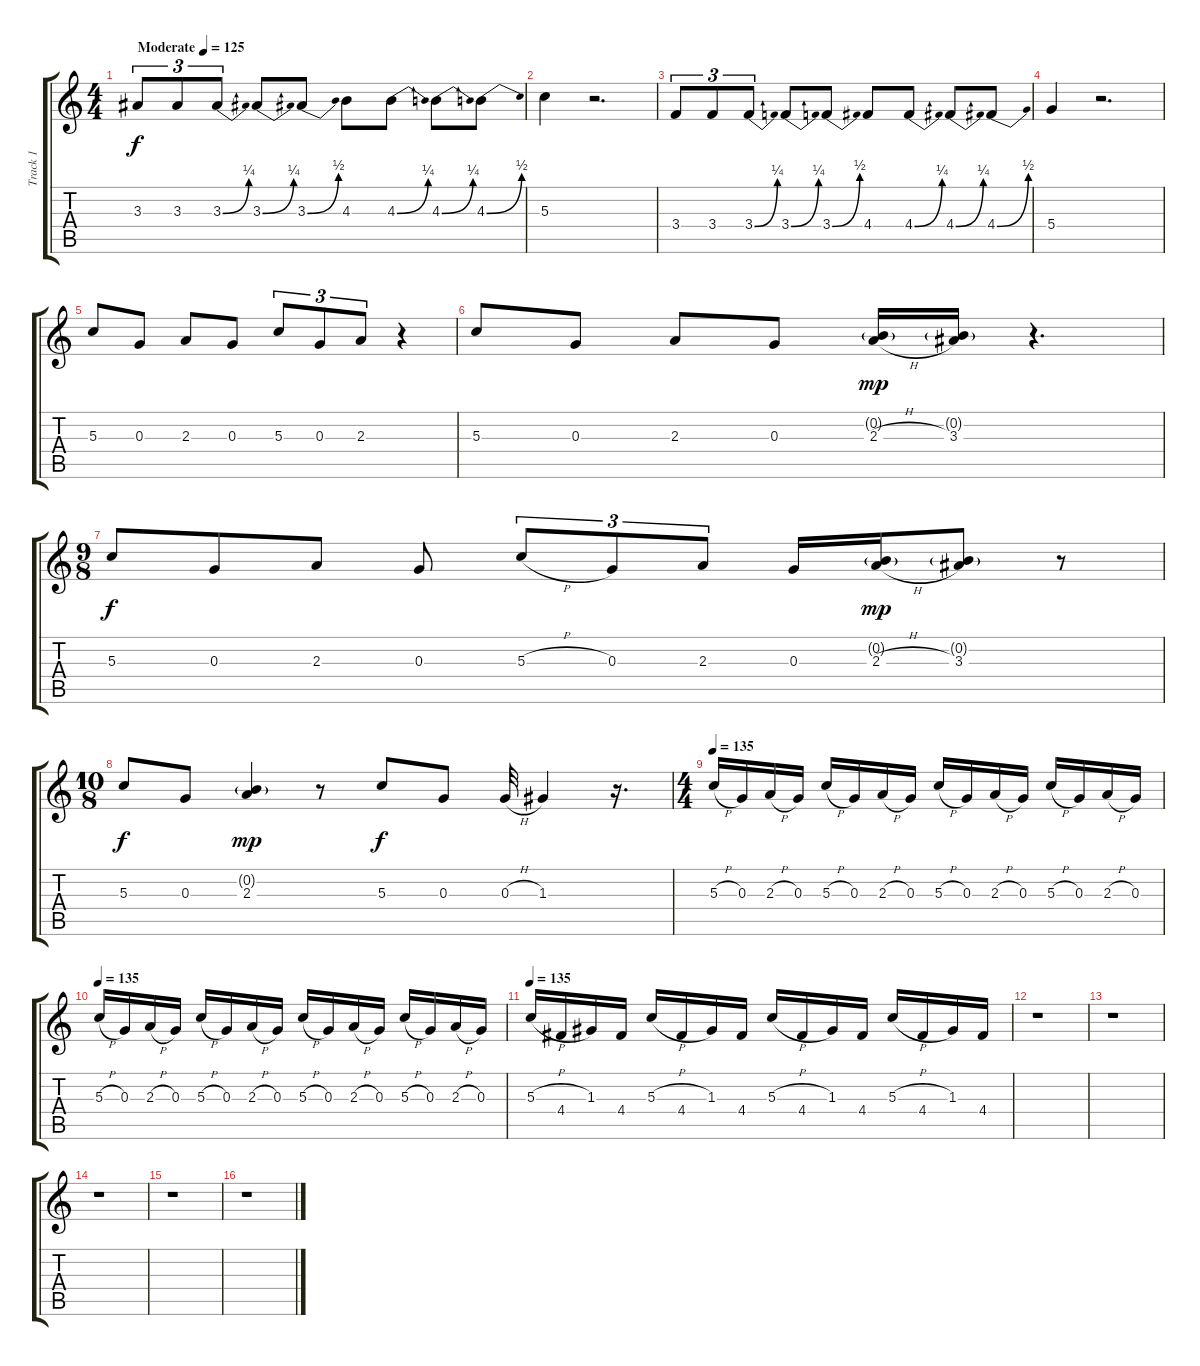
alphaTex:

\track ("Track 1" "Track 1") {instrument banjo}
\staff {score tabs}
\tuning (E4 B3 G3 D3 A2 E2) {hide}
\displaytranspose 12
\ts (4 4)
\tempo (125 "Moderate")
\clef g2
\ks c
3.3.8{tu (3 2) dy f instrument banjo} 3.3.8{tu (3 2)} 3.3{be (bend 0 0 60 1)}.8{tu (3 2)} 3.3{be (bend 0 0 60 1)}.8 3.3{be (bend 0 0 60 2)}.8 4.3.8 4.3{be (bend 0 0 60 1)}.8 4.3{be (bend 0 0 60 1)}.8 4.3{be (bend 0 0 60 2)}.8 |
5.3.4 r.2{d} |
3.4.8{tu (3 2)} 3.4.8{tu (3 2)} 3.4{be (bend 0 0 60 1)}.8{tu (3 2)} 3.4{be (bend 0 0 60 1)}.8 3.4{be (bend 0 0 60 2)}.8 4.4.8 4.4{be (bend 0 0 60 1)}.8 4.4{be (bend 0 0 60 1)}.8 4.4{be (bend 0 0 60 2)}.8 |
5.4.4 r.2{d} |
5.3.8 0.3.8 2.3.8 0.3.8 5.3.8{tu (3 2)} 0.3.8{tu (3 2)} 2.3.8{tu (3 2)} r.4 |
5.3.8 0.3.8 2.3.8 0.3.8 (0.2{g} 2.3{h}).16{dy mp} (0.2{g} 3.3).16 r.4{d} |
\ts (9 8)
5.3.8{dy f} 0.3.8 2.3.8 0.3.8 5.3{h}.8{tu (3 2)} 0.3.8{tu (3 2)} 2.3.8{tu (3 2)} 0.3.16 (0.2{g} 2.3{h}).16{dy mp} (0.2{g} 3.3).8 r.8 |
\ts (10 8)
5.3.8{dy f} 0.3.8 (0.2{g} 2.3).4{dy mp} r.8 5.3.8{dy f} 0.3.8 0.3{h}.32 1.3.4 r.16{d} |
\ts (4 4)
\tempo 135
5.3{h}.16 0.3.16 2.3{h}.16 0.3.16 5.3{h}.16 0.3.16 2.3{h}.16 0.3.16 5.3{h}.16 0.3.16 2.3{h}.16 0.3.16 5.3{h}.16 0.3.16 2.3{h}.16 0.3.16 |
\tempo 135
5.3{h}.16 0.3.16 2.3{h}.16 0.3.16 5.3{h}.16 0.3.16 2.3{h}.16 0.3.16 5.3{h}.16 0.3.16 2.3{h}.16 0.3.16 5.3{h}.16 0.3.16 2.3{h}.16 0.3.16 |
\tempo 135
5.3{h}.16 4.4.16 1.3.16 4.4.16 5.3{h}.16 4.4.16 1.3.16 4.4.16 5.3{h}.16 4.4.16 1.3.16 4.4.16 5.3{h}.16 4.4.16 1.3.16 4.4.16 |
r.1 |
r.1 |
r.1 |
r.1 |
r.1
